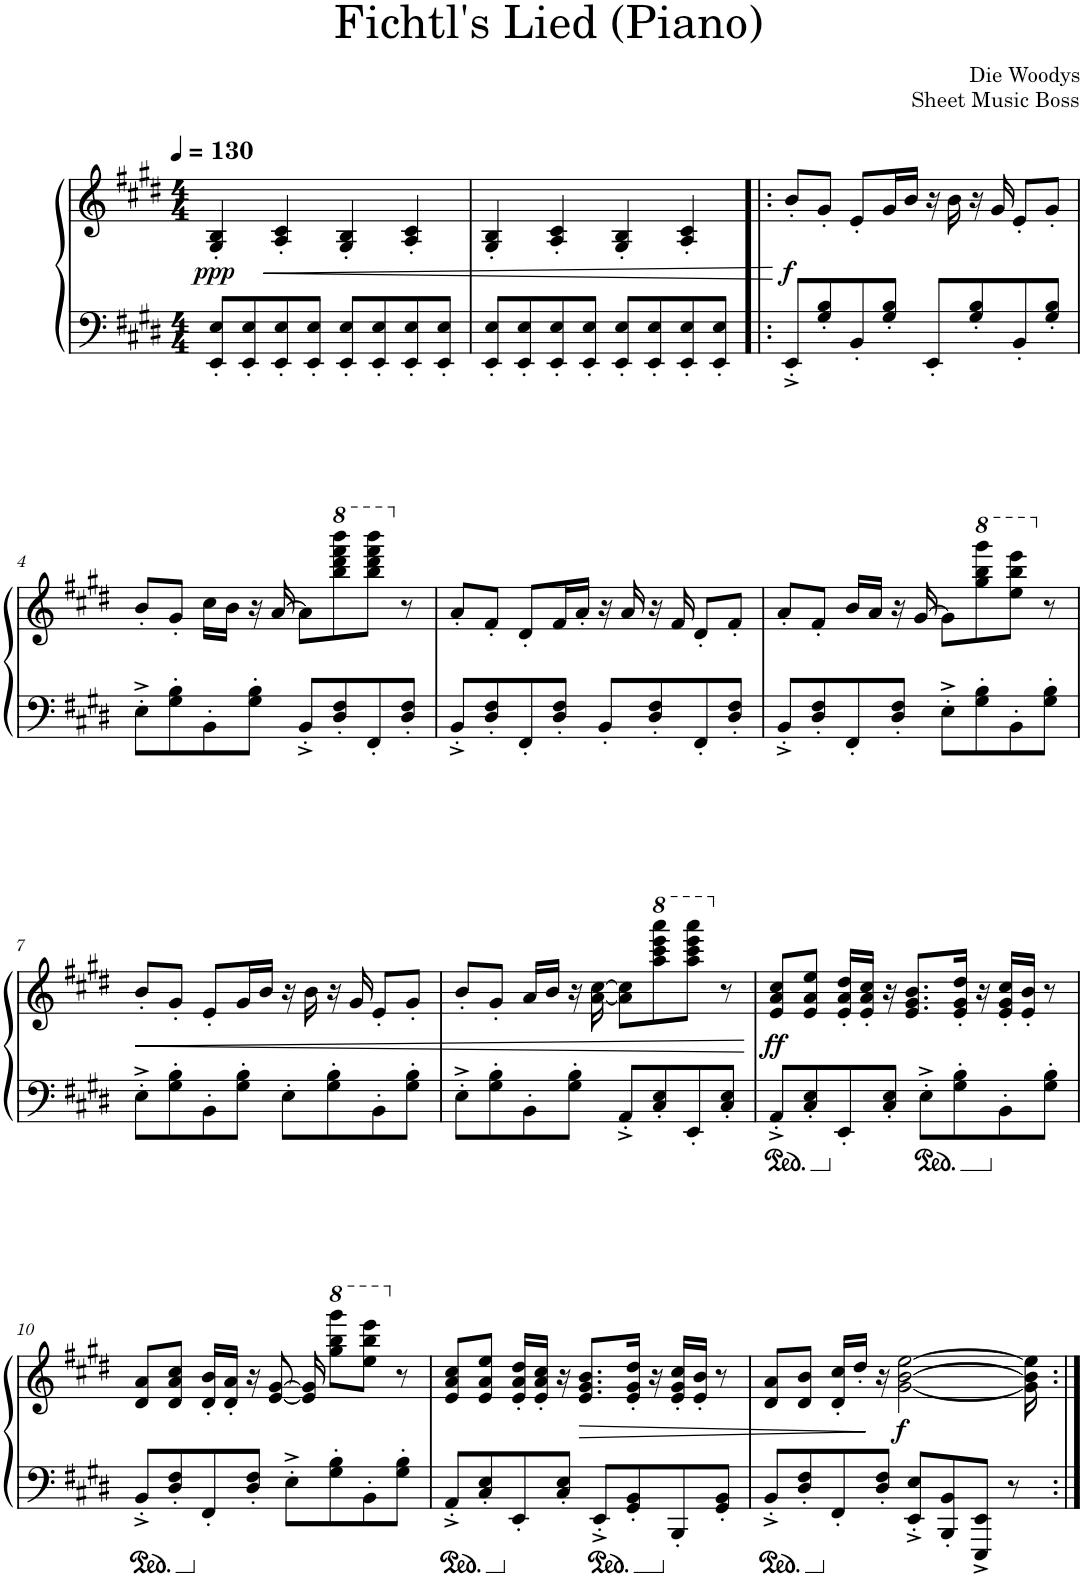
**kern	**kern	**dynam
*part1	*part1	*part1
*staff2	*staff1	*staff1/2
*I"Piano	*	*
*I'Pno.	*	*
*clefF4	*clefG2	*
*k[f#c#g#d#]	*k[f#c#g#d#]	*
*M4/4	*M4/4	*
*MM130	*MM130	*
=1	=1	=1
!	!	!LO:HP:b
!	!	!LO:DY:n=1:b
8EE/' 8E/'L	4G#/' 4B/'	< ppp
8EE/' 8E/'	.	.
8EE/' 8E/'	4A/' 4c#/'	.
8EE/' 8E/'J	.	.
8EE/' 8E/'L	4G#/' 4B/'	.
8EE/' 8E/'	.	.
8EE/' 8E/'	4A/' 4c#/'	.
8EE/' 8E/'J	.	.
=2	=2	=2
8EE/' 8E/'L	4G#/' 4B/'	.
8EE/' 8E/'	.	.
8EE/' 8E/'	4A/' 4c#/'	.
8EE/' 8E/'J	.	.
8EE/' 8E/'L	4G#/' 4B/'	.
8EE/' 8E/'	.	.
8EE/' 8E/'	4A/' 4c#/'	.
8EE/' 8E/'J	.	.
.	.	[
=3!|:	=3!|:	=3!|:
!	!	!LO:DY:b
8EE'^/L	8b'/L	f
8G#/' 8B/'	8g#'/J	.
8BB'/	8e'/L	.
8G#/' 8B/'J	16g#/L	.
.	16b/JJ	.
8EE'/L	16r	.
.	16b\	.
8G#/' 8B/'	16r	.
.	16g#/	.
8BB'/	8e'/L	.
8G#/' 8B/'J	8g#'/J	.
!!LO:LB:g=z
=4	=4	=4
8E'^\L	8b'/L	.
8G#\' 8B\'	8g#'/J	.
8BB'\	16cc#\LL	.
.	16b\JJ	.
8G#\' 8B\'J	16r	.
.	[16a/	.
8BB'^/L	8a\L]	.
*	*8va	*
8D#/' 8F#/'	8bbb\ 8dddd#\ 8ffff#\ 8bbbb\	.
8FF#'/	8bbb\ 8dddd#\ 8ffff#\ 8bbbb\J	.
*	*X8va	*
8D#/' 8F#/'J	8r	.
=5	=5	=5
8BB'^/L	8a'/L	.
8D#/' 8F#/'	8f#'/J	.
8FF#'/	8d#'/L	.
8D#/' 8F#/'J	16f#/L	.
.	16a'/JJ	.
8BB'/L	16r	.
.	16a/	.
8D#/' 8F#/'	16r	.
.	16f#/	.
8FF#'/	8d#'/L	.
8D#/' 8F#/'J	8f#'/J	.
=6	=6	=6
8BB'^/L	8a'/L	.
8D#/' 8F#/'	8f#'/J	.
8FF#'/	16b/LL	.
.	16a/JJ	.
8D#/' 8F#/'J	16r	.
.	[16g#/	.
8E'^\L	8g#\L]	.
*	*8va	*
8G#\' 8B\'	8ggg#\ 8bbb\ 8gggg#\	.
8BB'\	8eee\ 8bbb\ 8eeee\J	.
*	*X8va	*
8G#\' 8B\'J	8r	.
!!LO:LB:g=z
=7	=7	=7
!	!	!LO:HP:b
8E'^\L	8b'/L	<
8G#\' 8B\'	8g#'/J	.
8BB'\	8e'/L	.
8G#\' 8B\'J	16g#/L	.
.	16b/JJ	.
8E'\L	16r	.
.	16b\	.
8G#\' 8B\'	16r	.
.	16g#/	.
8BB'\	8e'/L	.
8G#\' 8B\'J	8g#'/J	.
=8	=8	=8
8E'^\L	8b'/L	.
8G#\' 8B\'	8g#'/J	.
8BB'\	16a/LL	.
.	16b/JJ	.
8G#\' 8B\'J	16r	.
.	[16a\ [16cc#\	.
8AA'^/L	8a\] 8cc#\]L	.
*	*8va	*
8C#/' 8E/'	8aaa\ 8cccc#\ 8eeee\ 8aaaa\	.
8EE'/	8aaa\ 8cccc#\ 8eeee\ 8aaaa\J	.
*	*X8va	*
8C#/' 8E/'J	8r	.
.	.	[
=9	=9	=9
!	!	!LO:DY:b
8AA'^/L	8e/ 8a/ 8cc#/L	ff
8C#/' 8E/'	8e/ 8a/ 8ee/J	.
8EE'/	16e/' 16a/' 16dd#/'LL	.
.	16e/' 16a/' 16cc#/'JJ	.
8C#/' 8E/'J	16r	.
.	8.e/ 8.g#/ 8.b/L	.
8E'^\L	.	.
8G#\' 8B\'	16e/' 16g#/' 16dd#/'Jk	.
.	16r	.
8BB'\	16e/' 16g#/' 16cc#/'LL	.
.	16e/' 16b/'JJ	.
8G#\' 8B\'J	8r	.
!!LO:LB:g=z
=10	=10	=10
8BB'^/L	8d#/ 8a/L	.
8D#/' 8F#/'	8d#/ 8a/ 8cc#/J	.
8FF#'/	16d#/' 16b/'LL	.
.	16d#/' 16a/'JJ	.
8D#/' 8F#/'J	16r	.
.	[8e/ [8g#/	.
8E'^\L	.	.
.	16e/] 16g#/]	.
*	*8va	*
8G#\' 8B\'	8ggg#\ 8bbb\ 8gggg#\L	.
8BB'\	8eee\ 8bbb\ 8eeee\J	.
*	*X8va	*
8G#\' 8B\'J	8r	.
=11	=11	=11
8AA'^/L	8e/ 8a/ 8cc#/L	.
8C#/' 8E/'	8e/ 8a/ 8ee/J	.
8EE'/	16e/' 16a/' 16dd#/'LL	.
.	16e/' 16a/' 16cc#/'JJ	.
8C#/' 8E/'J	16r	.
!	!	!LO:HP:b
.	8.e/ 8.g#/ 8.b/L	>
8EE'^/L	.	.
8GG#/' 8BB/'	16e/' 16g#/' 16dd#/'Jk	.
.	16r	.
8BBB'/	16e/' 16g#/' 16cc#/'LL	.
.	16e/' 16b/'JJ	.
8GG#/' 8BB/'J	8r	.
=12	=12	=12
8BB'^/L	8d#/ 8a/L	.
8D#/' 8F#/'	8d#/ 8b/J	.
8FF#'/	16d#/' 16cc#/'LL	.
.	16dd#'/JJ	.
8D#/' 8F#/'J	16r	]
!	!	!LO:DY:b
.	[2g#\ [2b\ [2ee\	f
8EE/'^ 8E/'^L	.	.
8BBB/' 8BB/'	.	.
8EEE/^ 8EE/^J	.	.
8r	.	.
.	16g#\] 16b\] 16ee\]	.
=:|!	=:|!	=:|!
*-	*-	*-
